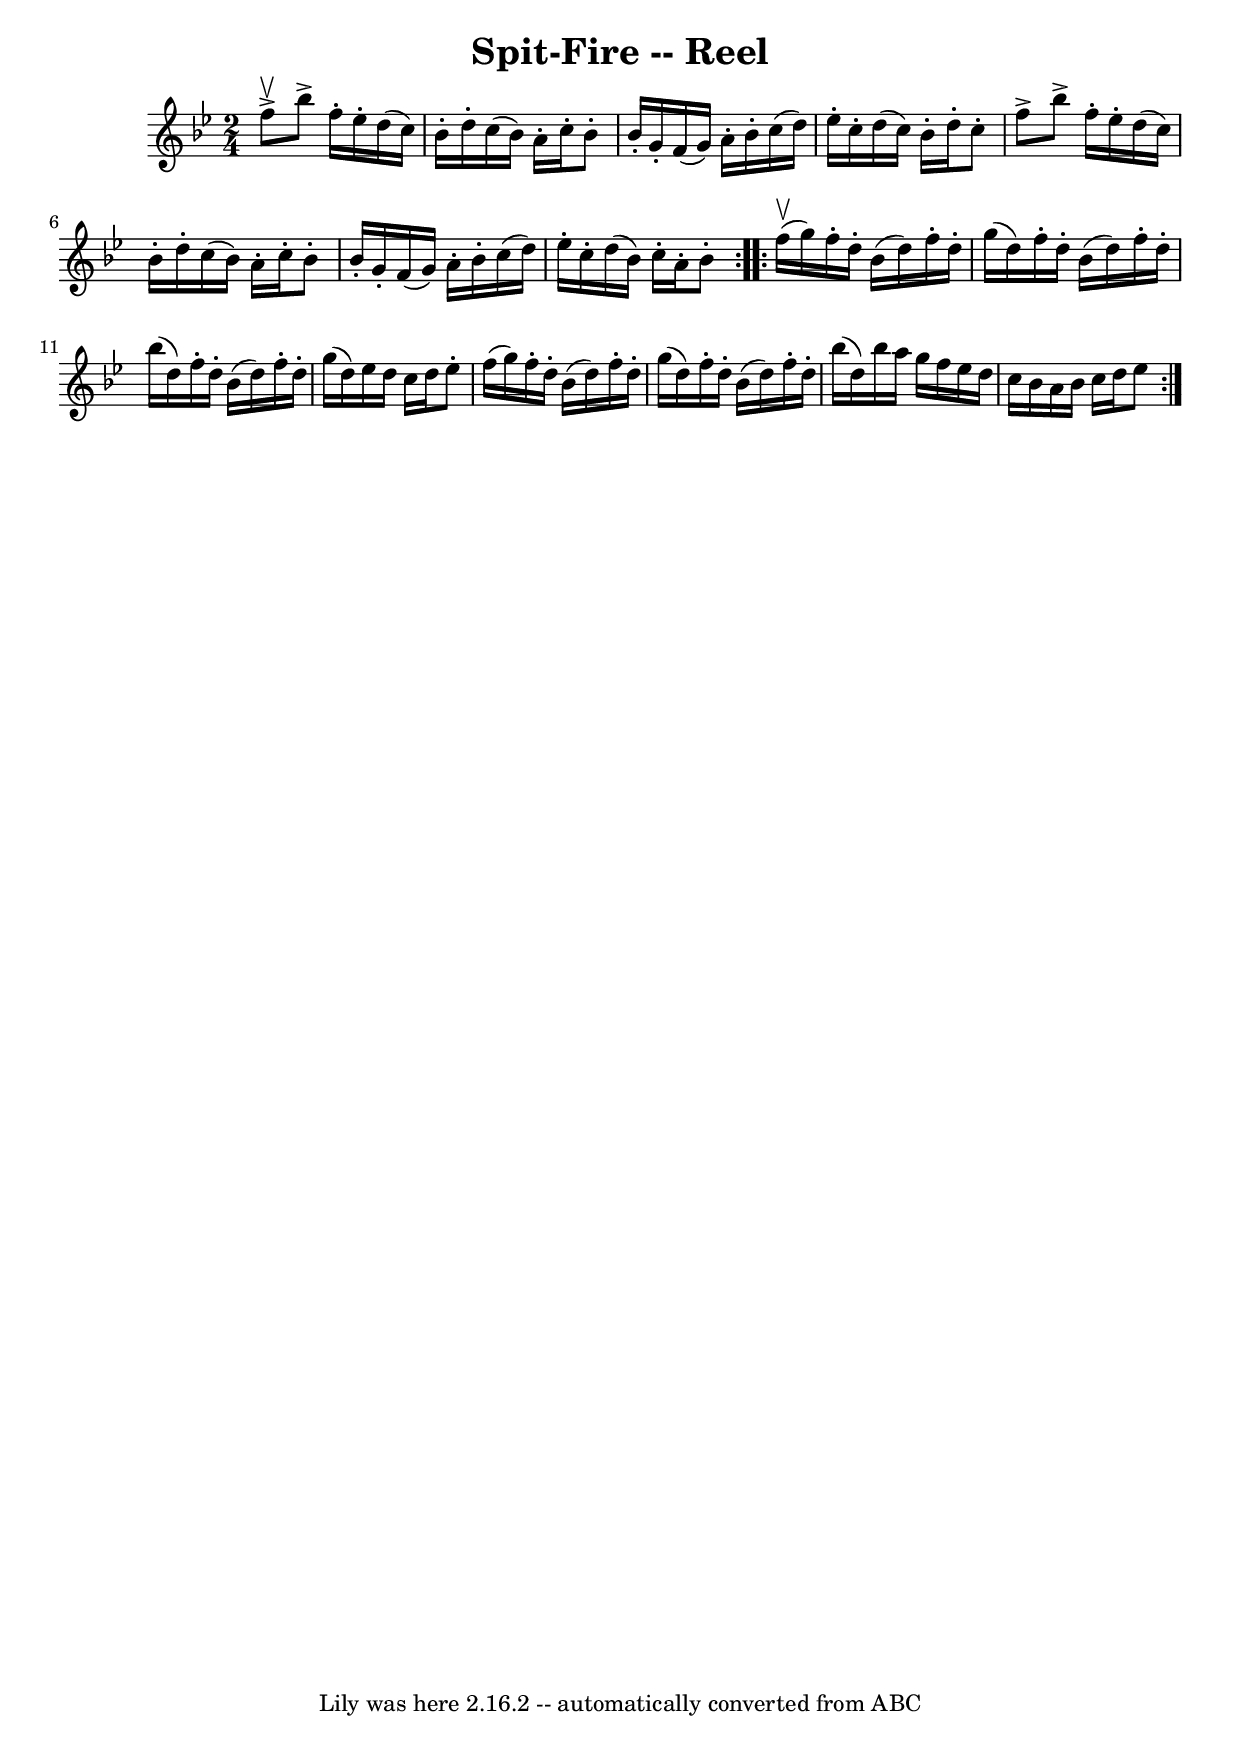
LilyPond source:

\version "2.7.40"
\include "Mammoth.ily"
\header {
	book = "Ryan's Mammoth Collection"
	crossRefNumber = "1"
	footnotes = "\\\\174"
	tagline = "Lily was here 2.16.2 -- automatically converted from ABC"
	title = "Spit-Fire -- Reel"
}
voicedefault =  {
\set Score.defaultBarType = "empty"

\repeat volta 2 {
\time 2/4 \key bes \major f''8^\upbow^\accent |
 bes''8^\accent   
f''16 -. ees''16 -. d''16 (c''16) bes'16 -. d''16 -.   |
   
c''16 (bes'16) a'16 -. c''16 -. bes'8 -. bes'16 -. g'16 -.   
|
 f'16 (g'16) a'16 -. bes'16 -. c''16 (d''16)   
ees''16 -. c''16 -.   |
 d''16 (c''16) bes'16 -. d''16 -. 
 c''8 -. f''8^\accent   |
 bes''8^\accent f''16 -. ees''16 
-. d''16 (c''16) bes'16 -. d''16 -.   |
 c''16 (bes'16  
-) a'16 -. c''16 -. bes'8 -. bes'16 -. g'16 -.   |
 f'16 (
g'16) a'16 -. bes'16 -. c''16 (d''16) ees''16 -. c''16 -.   
|
 d''16 (bes'16) c''16 -. a'16 -. bes'8 -.   
} \repeat volta 2 { f''16^\upbow(g''16) |
 f''16 -.   
d''16 -. bes'16 (d''16) f''16 -. d''16 -. g''16 (d''16)   
|
 f''16 -. d''16 -. bes'16 (d''16) f''16 -. d''16 -.   
bes''16 (d''16)   |
 f''16 -. d''16 -. bes'16 (d''16)   
f''16 -. d''16 -. g''16 (d''16)   |
 ees''16 d''16    
c''16 d''16 ees''8 -. f''16 (g''16)   |
 f''16 -.   
d''16 -. bes'16 (d''16) f''16 -. d''16 -. g''16 (d''16)   
|
 f''16 -. d''16 -. bes'16 (d''16) f''16 -. d''16 -.   
bes''16 (d''16)   |
 bes''16 a''16 g''16 f''16    
ees''16 d''16 c''16 bes'16    |
 a'16 bes'16 c''16    
d''16 ees''8      }   
}

\score{
    <<

	\context Staff="default"
	{
	    \voicedefault 
	}

    >>
	\layout {
	}
	\midi {}
}
